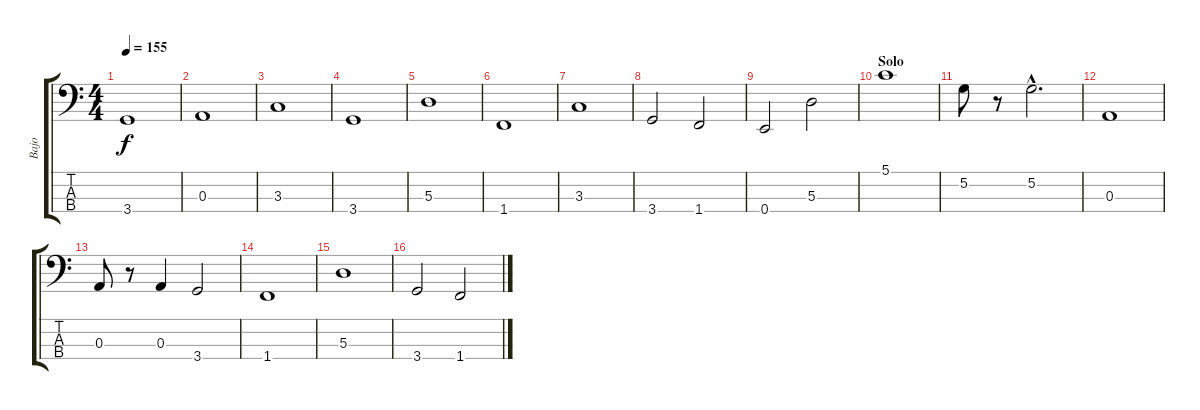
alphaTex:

\track ("Bajo" "Bajo") {instrument electricbassfinger}
\staff {score tabs}
\tuning (G2 D2 A1 E1) {hide}
\ts (4 4)
\tempo 155
\clef f4
\ks c
3.4{t}.1{dy f} |
0.3.1 |
3.3.1 |
3.4.1 |
5.3.1 |
1.4.1 |
3.3.1 |
3.4.2 1.4.2 |
0.4.2 5.3.2 |
\section ("" "Solo")
5.1.1 |
5.2.8 r.8 5.2{hac}.2{d} |
0.3.1 |
0.3.8 r.8 0.3.4 3.4.2 |
1.4.1 |
5.3.1 |
3.4.2 1.4.2
